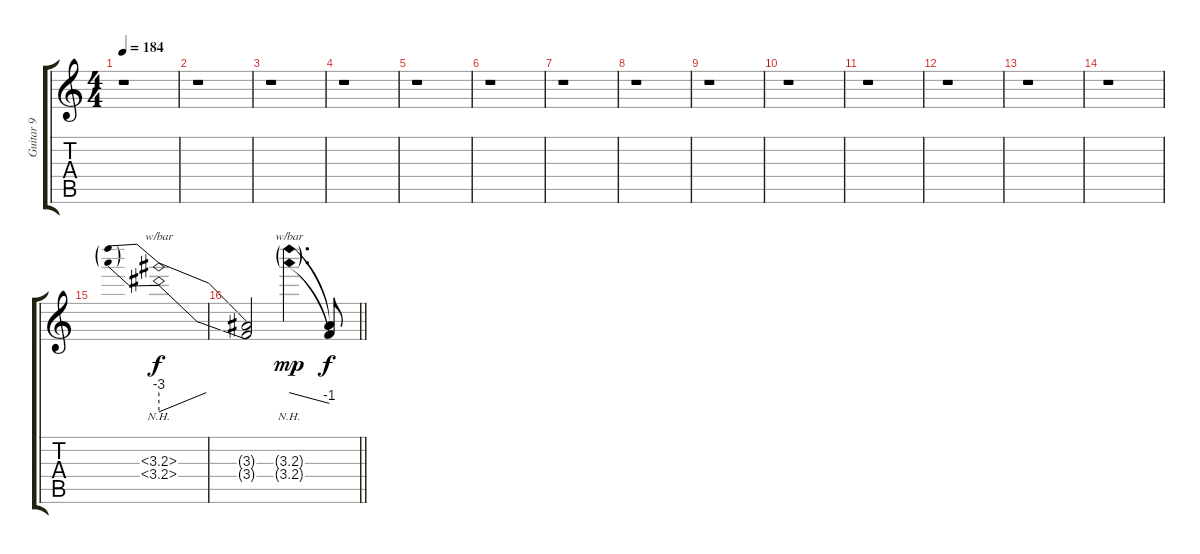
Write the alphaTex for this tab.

\track ("Guitar 9" "Guitar 9") {instrument distortionguitar}
\staff {score tabs}
\tuning (E4 B3 G3 D3 A2 D2) {hide}
\ts (4 4)
\tempo 184
\clef g2
\ks c
r.1{dy f} |
r.1 |
r.1 |
r.1 |
r.1 |
r.1 |
r.1 |
r.1 |
r.1 |
r.1 |
r.1 |
r.1 |
r.1 |
r.1 |
(3.3{nh} 3.4{nh}).1{tbe (predivedive default 0 -12 60 0)} |
\barLineRight lightlight
(3.3{t} 3.4{t}).2 (3.3{nh g} 3.4{nh g}).4{d tbe (dive default 0 0 60 -4) dy mp} (3.3{t} 3.4{t}).8{dy f}
